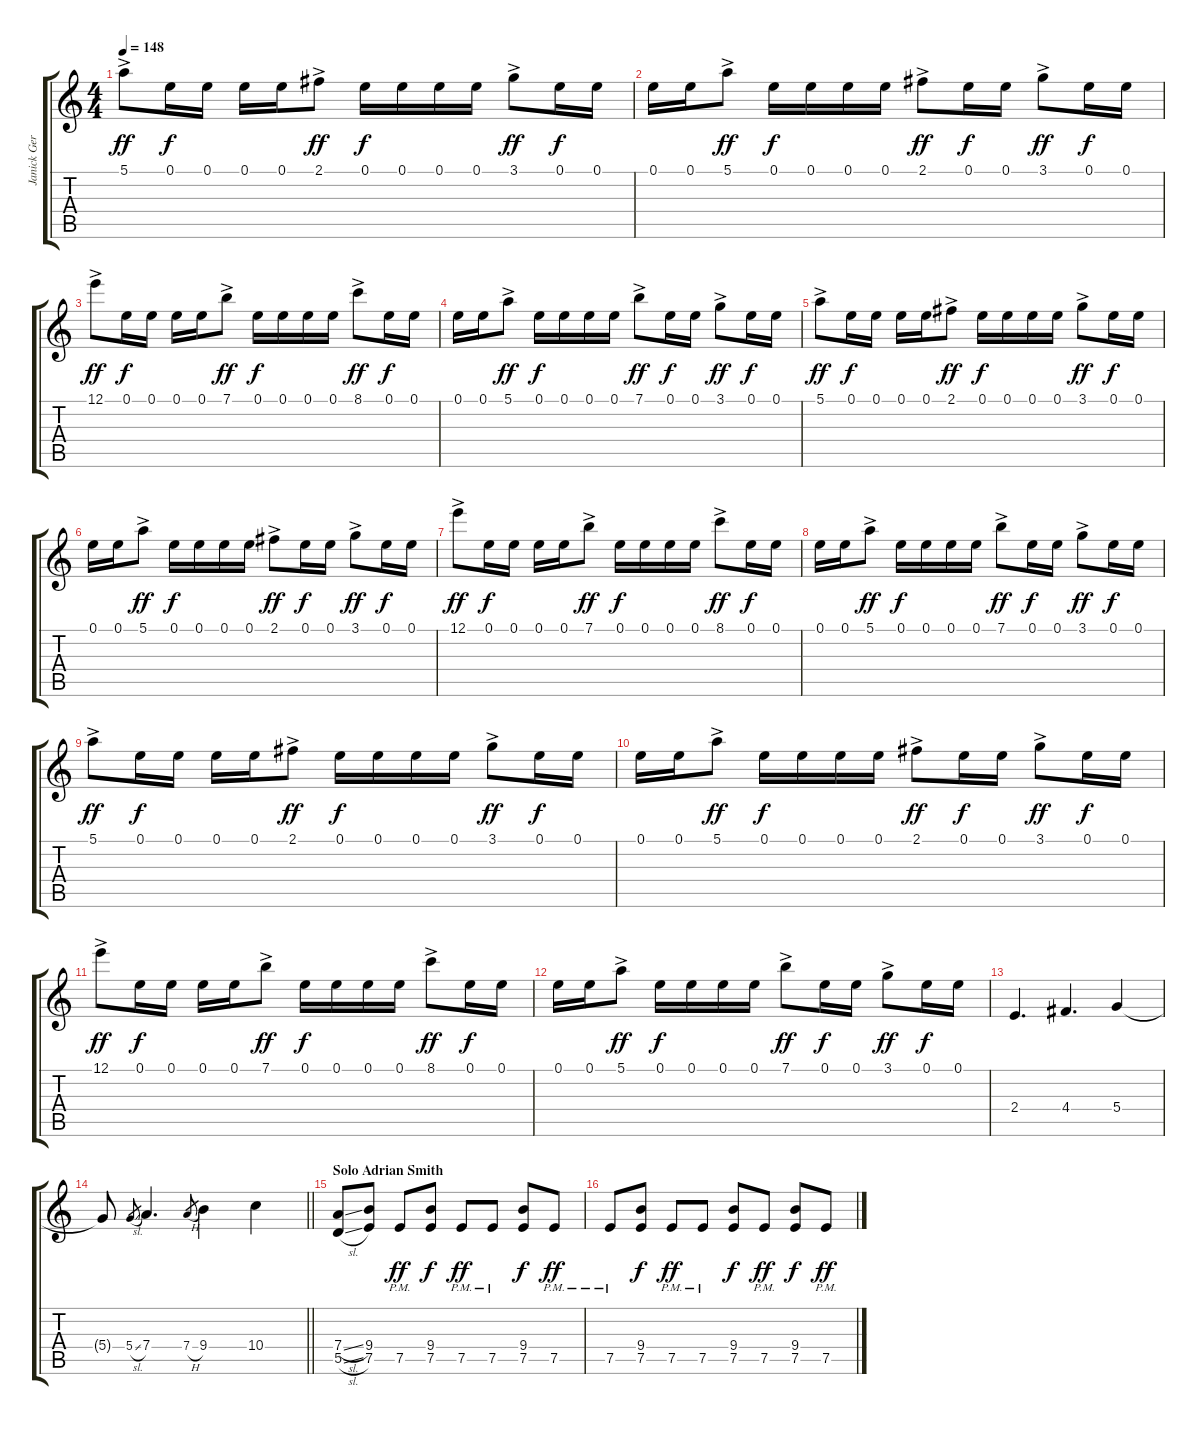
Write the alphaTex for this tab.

\track ("Janick Gers" "Janick Ger") {instrument overdrivenguitar}
\staff {score tabs}
\tuning (E4 B3 G3 D3 A2 E2) {hide}
\ts (4 4)
\tempo 148
\clef g2
\ks c
5.1{ac}.8{dy ff} 0.1.16{dy f} 0.1.16 0.1.16 0.1.16 2.1{ac}.8{dy ff} 0.1.16{dy f} 0.1.16 0.1.16 0.1.16 3.1{ac}.8{dy ff} 0.1.16{dy f} 0.1.16 |
0.1.16 0.1.16 5.1{ac}.8{dy ff} 0.1.16{dy f} 0.1.16 0.1.16 0.1.16 2.1{ac}.8{dy ff} 0.1.16{dy f} 0.1.16 3.1{ac}.8{dy ff} 0.1.16{dy f} 0.1.16 |
12.1{ac}.8{dy ff} 0.1.16{dy f} 0.1.16 0.1.16 0.1.16 7.1{ac}.8{dy ff} 0.1.16{dy f} 0.1.16 0.1.16 0.1.16 8.1{ac}.8{dy ff} 0.1.16{dy f} 0.1.16 |
0.1.16 0.1.16 5.1{ac}.8{dy ff} 0.1.16{dy f} 0.1.16 0.1.16 0.1.16 7.1{ac}.8{dy ff} 0.1.16{dy f} 0.1.16 3.1{ac}.8{dy ff} 0.1.16{dy f} 0.1.16 |
5.1{ac}.8{dy ff} 0.1.16{dy f} 0.1.16 0.1.16 0.1.16 2.1{ac}.8{dy ff} 0.1.16{dy f} 0.1.16 0.1.16 0.1.16 3.1{ac}.8{dy ff} 0.1.16{dy f} 0.1.16 |
0.1.16 0.1.16 5.1{ac}.8{dy ff} 0.1.16{dy f} 0.1.16 0.1.16 0.1.16 2.1{ac}.8{dy ff} 0.1.16{dy f} 0.1.16 3.1{ac}.8{dy ff} 0.1.16{dy f} 0.1.16 |
12.1{ac}.8{dy ff} 0.1.16{dy f} 0.1.16 0.1.16 0.1.16 7.1{ac}.8{dy ff} 0.1.16{dy f} 0.1.16 0.1.16 0.1.16 8.1{ac}.8{dy ff} 0.1.16{dy f} 0.1.16 |
0.1.16 0.1.16 5.1{ac}.8{dy ff} 0.1.16{dy f} 0.1.16 0.1.16 0.1.16 7.1{ac}.8{dy ff} 0.1.16{dy f} 0.1.16 3.1{ac}.8{dy ff} 0.1.16{dy f} 0.1.16 |
5.1{ac}.8{dy ff} 0.1.16{dy f} 0.1.16 0.1.16 0.1.16 2.1{ac}.8{dy ff} 0.1.16{dy f} 0.1.16 0.1.16 0.1.16 3.1{ac}.8{dy ff} 0.1.16{dy f} 0.1.16 |
0.1.16 0.1.16 5.1{ac}.8{dy ff} 0.1.16{dy f} 0.1.16 0.1.16 0.1.16 2.1{ac}.8{dy ff} 0.1.16{dy f} 0.1.16 3.1{ac}.8{dy ff} 0.1.16{dy f} 0.1.16 |
12.1{ac}.8{dy ff} 0.1.16{dy f} 0.1.16 0.1.16 0.1.16 7.1{ac}.8{dy ff} 0.1.16{dy f} 0.1.16 0.1.16 0.1.16 8.1{ac}.8{dy ff} 0.1.16{dy f} 0.1.16 |
0.1.16 0.1.16 5.1{ac}.8{dy ff} 0.1.16{dy f} 0.1.16 0.1.16 0.1.16 7.1{ac}.8{dy ff} 0.1.16{dy f} 0.1.16 3.1{ac}.8{dy ff} 0.1.16{dy f} 0.1.16 |
2.4.4{d} 4.4.4{d} 5.4.4 |
\barLineRight lightlight
5.4{t}.8 5.4{sl}.8{gr} 7.4.4{d} 7.4{h}.8{gr} 9.4.4 10.4.4 |
\section ("" "Solo Adrian Smith")
(7.4{sl} 5.5{sl}).8 (9.4 7.5).8 7.5{pm}.8{dy ff} (9.4 7.5).8{dy f} 7.5{pm}.8{dy ff} 7.5{pm}.8 (9.4 7.5).8{dy f} 7.5{pm}.8{dy ff} |
7.5{pm}.8 (9.4 7.5).8{dy f} 7.5{pm}.8{dy ff} 7.5{pm}.8 (9.4 7.5).8{dy f} 7.5{pm}.8{dy ff} (9.4 7.5).8{dy f} 7.5{pm}.8{dy ff}
